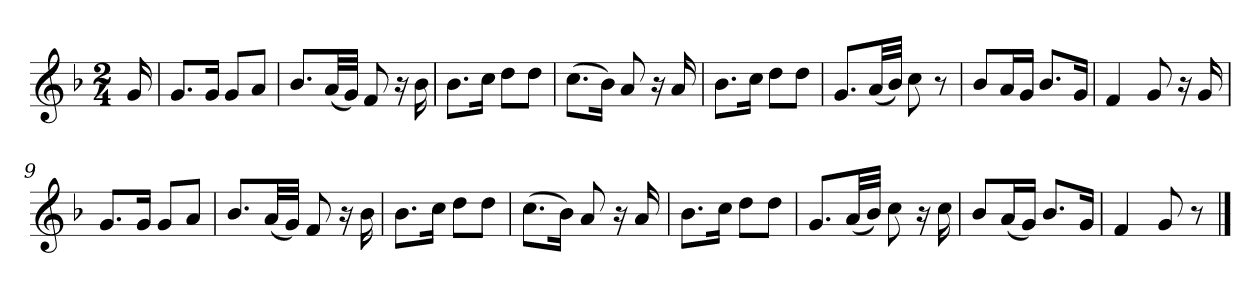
**kern
*part1
*staff1
*k[b-]
*M2/4
*MM120
=
16g
=1
8.gL
16gJk
8gL
8aJ
=2
8.b-L
(32aLL
32gJJJ)
8f
16r
16b-
=3
8.b-L
16ccJk
8ddL
8ddJ
=4
(8.ccL
16b-Jk)
8a
16r
16a
=5
8.b-L
16ccJk
8ddL
8ddJ
=6
8.gL
(32aLL
32b-JJJ)
8cc
8r
=7
8b-L
16aL
16gJJ
8.b-L
16gJk
=8
4f
8g
16r
16g
=9
8.gL
16gJk
8gL
8aJ
=10
8.b-L
(32aLL
32gJJJ)
8f
16r
16b-
=11
8.b-L
16ccJk
8ddL
8ddJ
=12
(8.ccL
16b-Jk)
8a
16r
16a
=13
8.b-L
16ccJk
8ddL
8ddJ
=14
8.gL
(32aLL
32b-JJJ)
8cc
16r
16cc
=15
8b-L
(16aL
16gJJ)
8.b-L
16gJk
=16
4f
8g
8r
==
*-
